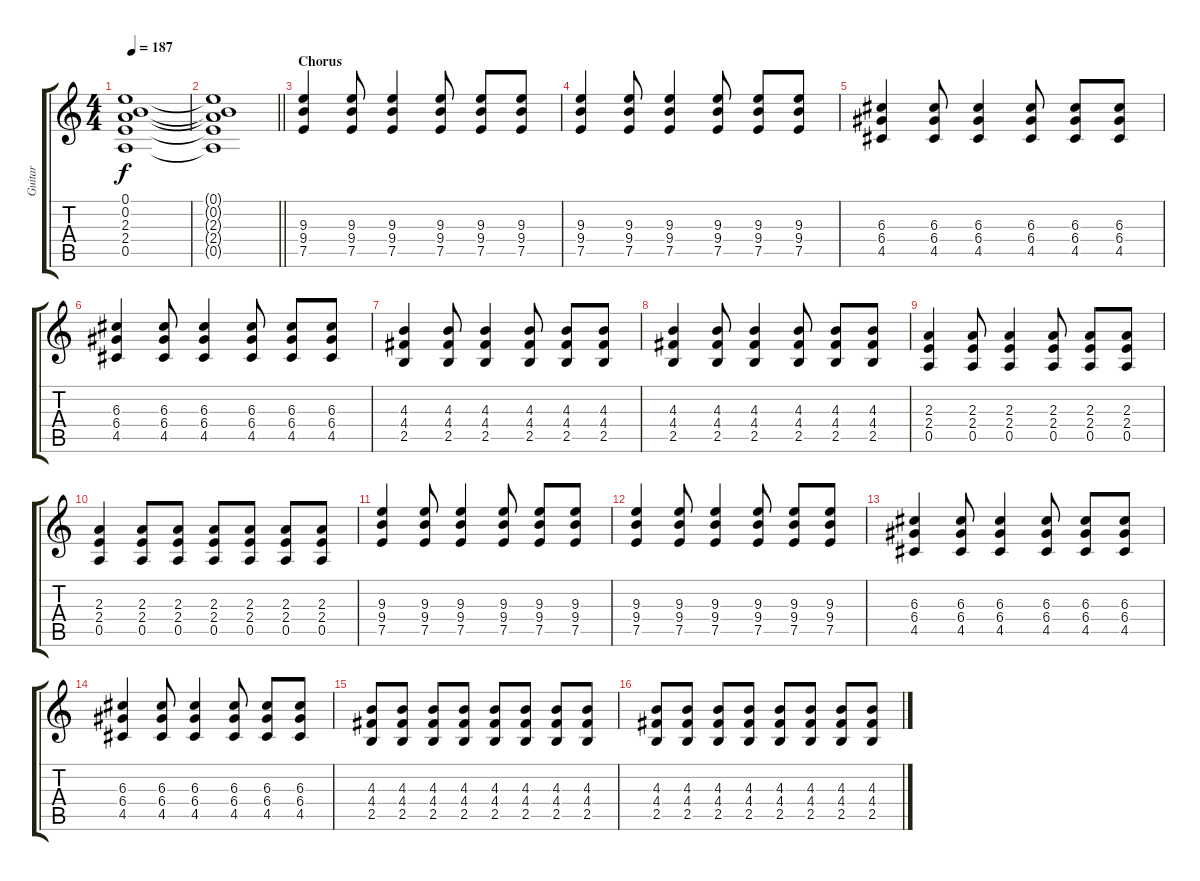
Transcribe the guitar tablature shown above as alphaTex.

\track ("Guitar" "Guitar") {instrument distortionguitar}
\staff {score tabs}
\tuning (E4 B3 G3 D3 A2 E2) {hide}
\ts (4 4)
\tempo 187
\clef g2
\ks c
(0.1{t} 0.2{t} 2.3{t} 2.4{t} 0.5{t}).1{dy f} |
\barLineRight lightlight
(0.1{t} 0.2{t} 2.3{t} 2.4{t} 0.5{t}).1{volume 11} |
\section ("" "Chorus")
(9.3 9.4 7.5).4 (9.3 9.4 7.5).8 (9.3 9.4 7.5).4 (9.3 9.4 7.5).8 (9.3 9.4 7.5).8 (9.3 9.4 7.5).8 |
(9.3 9.4 7.5).4 (9.3 9.4 7.5).8 (9.3 9.4 7.5).4 (9.3 9.4 7.5).8 (9.3 9.4 7.5).8 (9.3 9.4 7.5).8 |
(6.3 6.4 4.5).4 (6.3 6.4 4.5).8 (6.3 6.4 4.5).4 (6.3 6.4 4.5).8 (6.3 6.4 4.5).8 (6.3 6.4 4.5).8 |
(6.3 6.4 4.5).4 (6.3 6.4 4.5).8 (6.3 6.4 4.5).4 (6.3 6.4 4.5).8 (6.3 6.4 4.5).8 (6.3 6.4 4.5).8 |
(4.3 4.4 2.5).4 (4.3 4.4 2.5).8 (4.3 4.4 2.5).4 (4.3 4.4 2.5).8 (4.3 4.4 2.5).8 (4.3 4.4 2.5).8 |
(4.3 4.4 2.5).4 (4.3 4.4 2.5).8 (4.3 4.4 2.5).4 (4.3 4.4 2.5).8 (4.3 4.4 2.5).8 (4.3 4.4 2.5).8 |
(2.3 2.4 0.5).4 (2.3 2.4 0.5).8 (2.3 2.4 0.5).4 (2.3 2.4 0.5).8 (2.3 2.4 0.5).8 (2.3 2.4 0.5).8 |
(2.3 2.4 0.5).4 (2.3 2.4 0.5).8 (2.3 2.4 0.5).8 (2.3 2.4 0.5).8 (2.3 2.4 0.5).8 (2.3 2.4 0.5).8 (2.3 2.4 0.5).8 |
(9.3 9.4 7.5).4 (9.3 9.4 7.5).8 (9.3 9.4 7.5).4 (9.3 9.4 7.5).8 (9.3 9.4 7.5).8 (9.3 9.4 7.5).8 |
(9.3 9.4 7.5).4 (9.3 9.4 7.5).8 (9.3 9.4 7.5).4 (9.3 9.4 7.5).8 (9.3 9.4 7.5).8 (9.3 9.4 7.5).8 |
(6.3 6.4 4.5).4 (6.3 6.4 4.5).8 (6.3 6.4 4.5).4 (6.3 6.4 4.5).8 (6.3 6.4 4.5).8 (6.3 6.4 4.5).8 |
(6.3 6.4 4.5).4 (6.3 6.4 4.5).8 (6.3 6.4 4.5).4 (6.3 6.4 4.5).8 (6.3 6.4 4.5).8 (6.3 6.4 4.5).8 |
(4.3 4.4 2.5).8 (4.3 4.4 2.5).8 (4.3 4.4 2.5).8 (4.3 4.4 2.5).8 (4.3 4.4 2.5).8 (4.3 4.4 2.5).8 (4.3 4.4 2.5).8 (4.3 4.4 2.5).8 |
(4.3 4.4 2.5).8 (4.3 4.4 2.5).8 (4.3 4.4 2.5).8 (4.3 4.4 2.5).8 (4.3 4.4 2.5).8 (4.3 4.4 2.5).8 (4.3 4.4 2.5).8 (4.3 4.4 2.5).8
